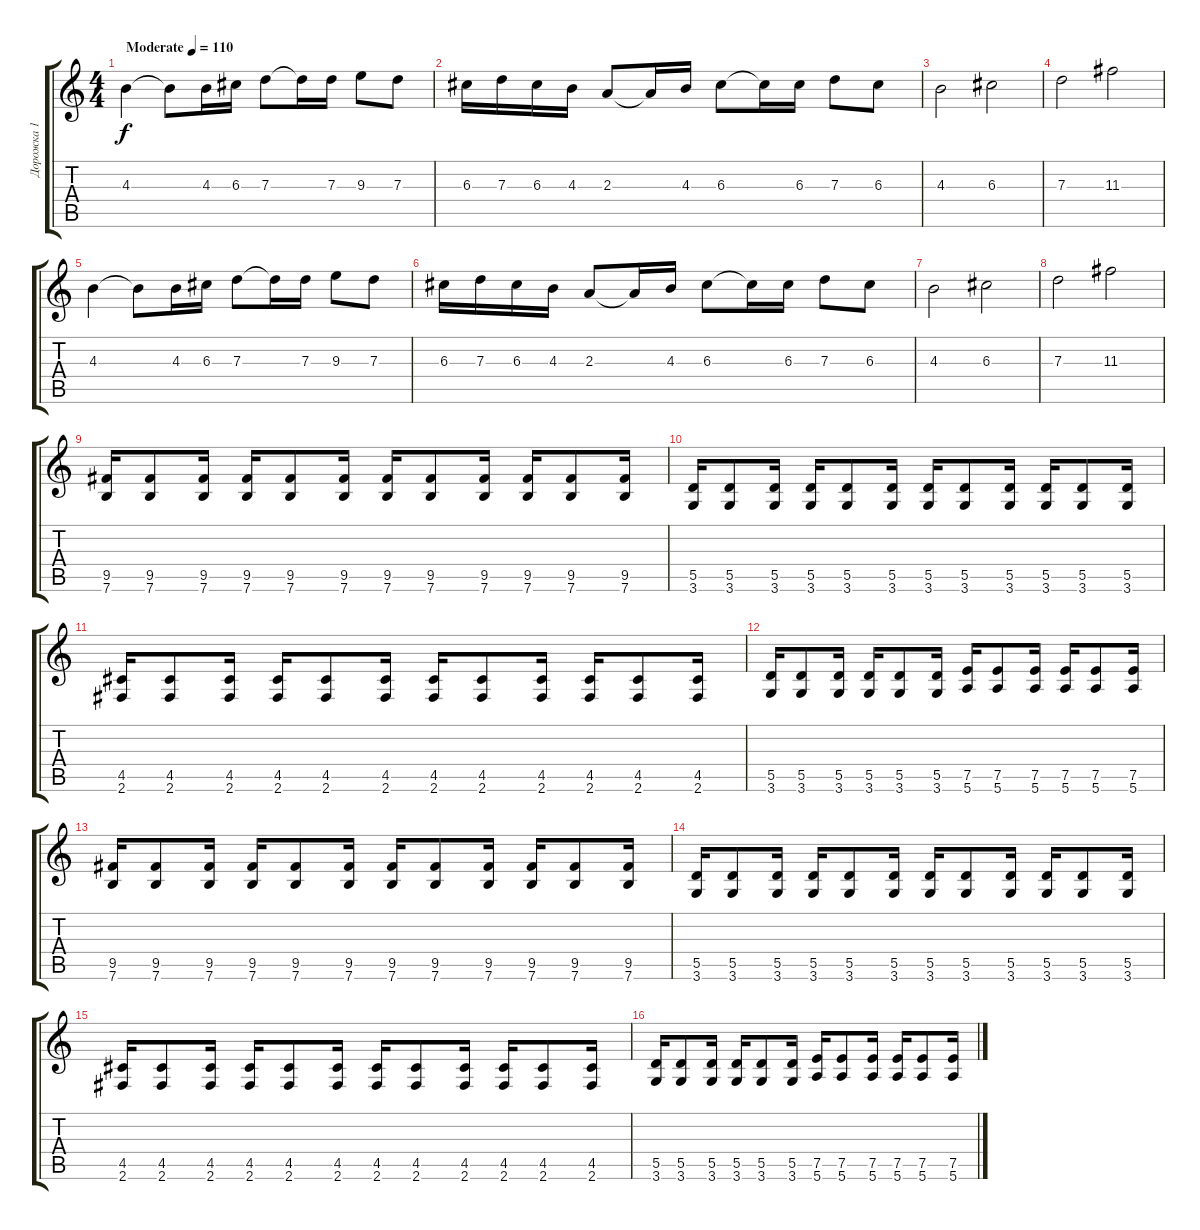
\track ("Дорожка 1" "Дорожка 1") {instrument overdrivenguitar}
\staff {score tabs}
\tuning (E4 B3 G3 D3 A2 E2) {hide}
\ts (4 4)
\tempo (110 "Moderate")
\clef g2
\ks c
4.3.4{dy f instrument overdrivenguitar} 4.3{t}.8 4.3.16 6.3.16 7.3.8 7.3{t}.16 7.3.16 9.3.8 7.3.8 |
6.3.16 7.3.16 6.3.16 4.3.16 2.3.8 2.3{t}.16 4.3.16 6.3.8 6.3{t}.16 6.3.16 7.3.8 6.3.8 |
4.3.2 6.3.2 |
7.3.2 11.3.2 |
4.3.4 4.3{t}.8 4.3.16 6.3.16 7.3.8 7.3{t}.16 7.3.16 9.3.8 7.3.8 |
6.3.16 7.3.16 6.3.16 4.3.16 2.3.8 2.3{t}.16 4.3.16 6.3.8 6.3{t}.16 6.3.16 7.3.8 6.3.8 |
4.3.2 6.3.2 |
7.3.2 11.3.2 |
(9.5 7.6).16 (9.5 7.6).8 (9.5 7.6).16 (9.5 7.6).16 (9.5 7.6).8 (9.5 7.6).16 (9.5 7.6).16 (9.5 7.6).8 (9.5 7.6).16 (9.5 7.6).16 (9.5 7.6).8 (9.5 7.6).16 |
(5.5 3.6).16 (5.5 3.6).8 (5.5 3.6).16 (5.5 3.6).16 (5.5 3.6).8 (5.5 3.6).16 (5.5 3.6).16 (5.5 3.6).8 (5.5 3.6).16 (5.5 3.6).16 (5.5 3.6).8 (5.5 3.6).16 |
(4.5 2.6).16 (4.5 2.6).8 (4.5 2.6).16 (4.5 2.6).16 (4.5 2.6).8 (4.5 2.6).16 (4.5 2.6).16 (4.5 2.6).8 (4.5 2.6).16 (4.5 2.6).16 (4.5 2.6).8 (4.5 2.6).16 |
(5.5 3.6).16 (5.5 3.6).8 (5.5 3.6).16 (5.5 3.6).16 (5.5 3.6).8 (5.5 3.6).16 (7.5 5.6).16 (7.5 5.6).8 (7.5 5.6).16 (7.5 5.6).16 (7.5 5.6).8 (7.5 5.6).16 |
(9.5 7.6).16 (9.5 7.6).8 (9.5 7.6).16 (9.5 7.6).16 (9.5 7.6).8 (9.5 7.6).16 (9.5 7.6).16 (9.5 7.6).8 (9.5 7.6).16 (9.5 7.6).16 (9.5 7.6).8 (9.5 7.6).16 |
(5.5 3.6).16 (5.5 3.6).8 (5.5 3.6).16 (5.5 3.6).16 (5.5 3.6).8 (5.5 3.6).16 (5.5 3.6).16 (5.5 3.6).8 (5.5 3.6).16 (5.5 3.6).16 (5.5 3.6).8 (5.5 3.6).16 |
(4.5 2.6).16 (4.5 2.6).8 (4.5 2.6).16 (4.5 2.6).16 (4.5 2.6).8 (4.5 2.6).16 (4.5 2.6).16 (4.5 2.6).8 (4.5 2.6).16 (4.5 2.6).16 (4.5 2.6).8 (4.5 2.6).16 |
(5.5 3.6).16 (5.5 3.6).8 (5.5 3.6).16 (5.5 3.6).16 (5.5 3.6).8 (5.5 3.6).16 (7.5 5.6).16 (7.5 5.6).8 (7.5 5.6).16 (7.5 5.6).16 (7.5 5.6).8 (7.5 5.6).16
